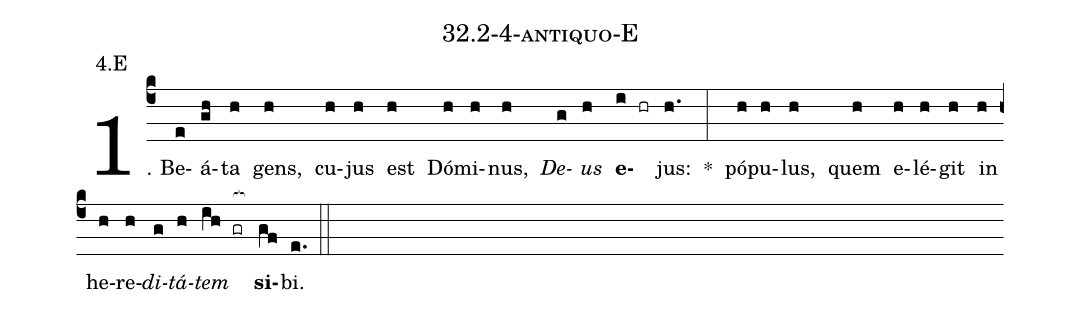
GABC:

name: 32.2-4-antiquo-E;
annotation: 4.E;
%%
(c4)1. Be(e)á(gh)ta(h) gens,(h) cu(h)jus(h) est(h) Dó(h)mi(h)nus,(h) <i>De</i>(g)<i>us</i>(h) <b>e</b>(i hr)jus:(h.) *(:) pó(h)pu(h)lus,(h) quem(h) e(h)lé(h)git(h) in(h) he(h)re(h)<i>di</i>(g)<i>tá</i>(h)<i>tem</i>(ih gr[ocb:1{]) <b>si</b>(gf[ocb:0}])bi.(e.) (::)
